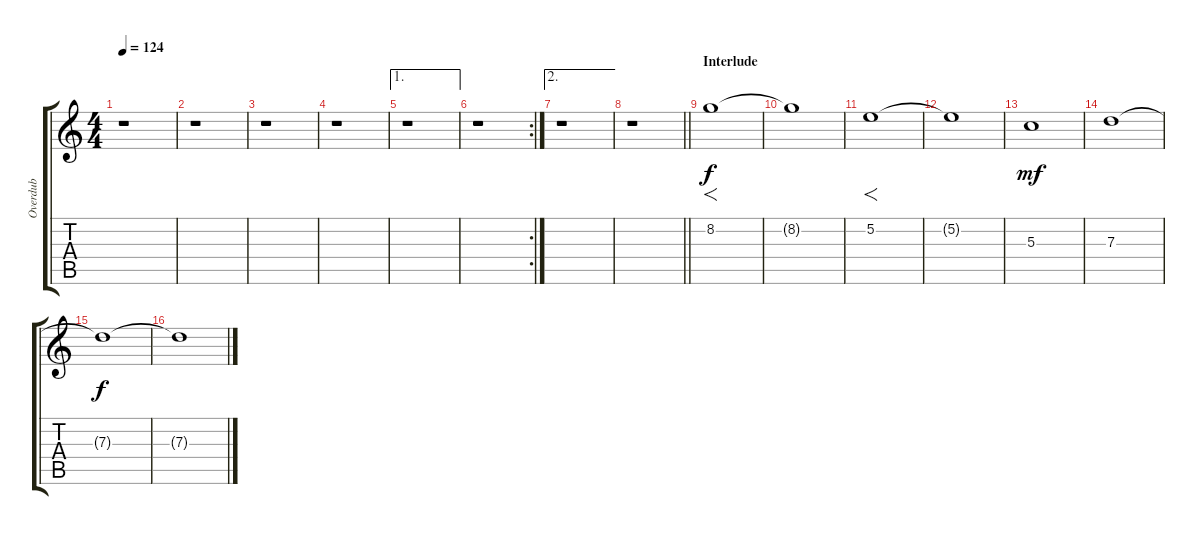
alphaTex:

\track ("Overdub" "Overdub") {instrument distortionguitar}
\staff {score tabs}
\tuning (E4 B3 G3 D3 A2 E2) {hide}
\ts (4 4)
\tempo 124
\clef g2
\ks c
r.1{dy f} |
r.1 |
r.1 |
r.1 |
\ae 1
r.1 |
\rc 2
r.1 |
\ae 2
r.1 |
\barLineRight lightlight
r.1 |
\section ("" "Interlude")
8.2.1{f} |
8.2{t}.1 |
5.2.1{f} |
5.2{t}.1 |
5.3.1{dy mf} |
7.3.1 |
7.3{t}.1{dy f} |
7.3{t}.1
